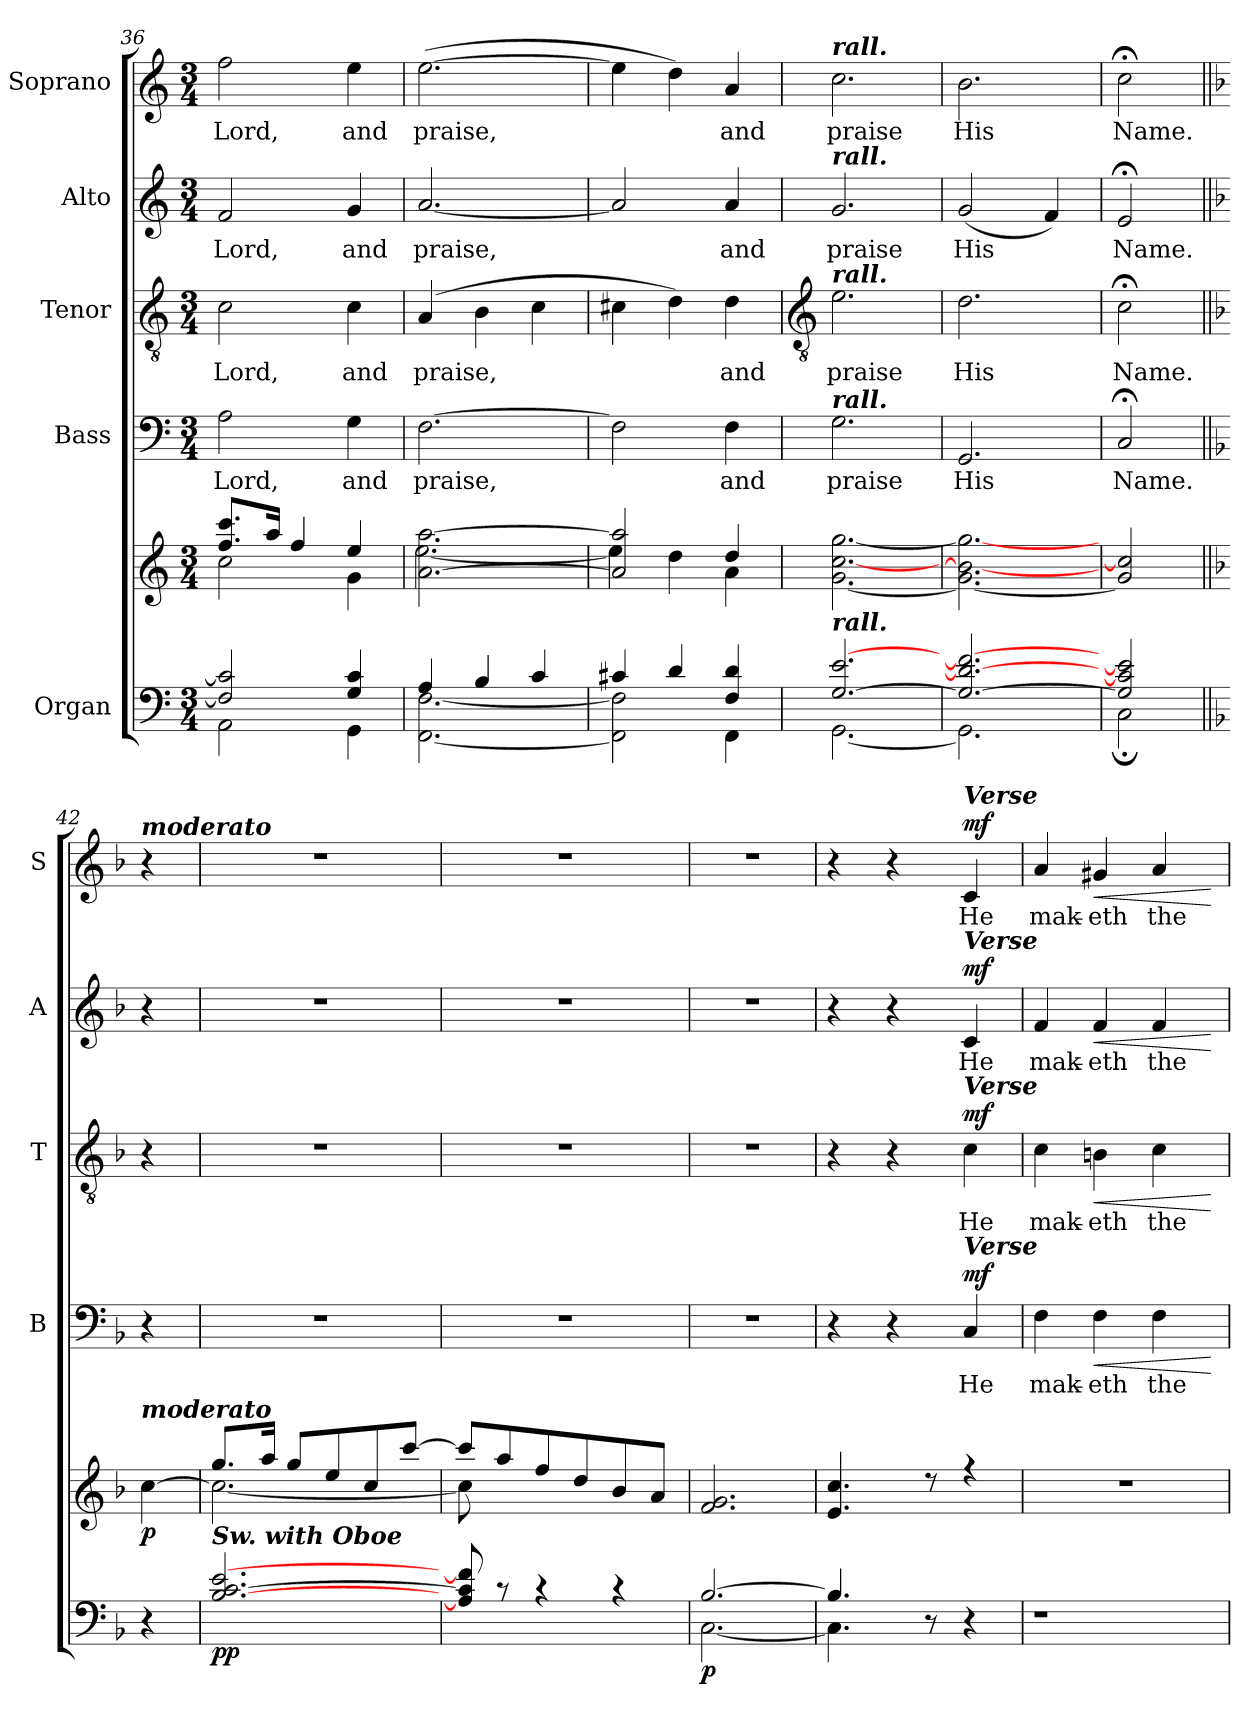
**kern	**kern	**dynam	**kern	**text	**dynam	**kern	**text	**dynam	**kern	**text	**dynam	**kern	**text	**dynam
*part5	*part5	*part5	*part4	*part4	*part4	*part3	*part3	*part3	*part2	*part2	*part2	*part1	*part1	*part1
*staff6	*staff5	*staff5/6	*staff4	*staff4	*staff4	*staff3	*staff3	*staff3	*staff2	*staff2	*staff2	*staff1	*staff1	*staff1
*I"Organ	*	*	*I"Bass	*	*	*I"Tenor	*	*	*I"Alto	*	*	*I"Soprano	*	*
*	*	*	*I'B	*	*	*I'T	*	*	*I'A	*	*	*I'S	*	*
*clefF4	*clefG2	*	*clefF4	*	*	*clefGv2	*	*	*clefG2	*	*	*clefG2	*	*
*k[]	*k[]	*	*k[]	*	*	*k[]	*	*	*k[]	*	*	*k[]	*	*
*C:	*C:	*	*C:	*	*	*C:	*	*	*C:	*	*	*C:	*	*
*M3/4	*M3/4	*	*M3/4	*	*	*M3/4	*	*	*M3/4	*	*	*M3/4	*	*
=36	=36	=36	=36	=36	=36	=36	=36	=36	=36	=36	=36	=36	=36	=36
*^	*^	*	*	*	*	*	*	*	*	*	*	*	*	*
!	!	!	!	!	!	!LO:LY:b	!	!	!LO:LY:b	!	!	!LO:LY:b	!	!	!LO:LY:b	!
2F/] 2c/]	2AA\	8.ff/ 8.ccc/L	2cc	.	2A	Lord,	.	2c	Lord,	.	2f	Lord,	.	2ff	Lord,	.
.	.	16aa/J	.	.	.	.	.	.	.	.	.	.	.	.	.	.
.	.	4ff/	.	.	.	.	.	.	.	.	.	.	.	.	.	.
!	!	!	!	!	!	!LO:LY:b	!	!	!LO:LY:b	!	!	!LO:LY:b	!	!	!LO:LY:b	!
4G/ 4c/	4GG\	4ee/	4g	.	4G	and	.	4c	and	.	4g	and	.	4ee	and	.
=37	=37	=37	=37	=37	=37	=37	=37	=37	=37	=37	=37	=37	=37	=37	=37	=37
!	!	!	!	!	!	!LO:LY:b	!	!	!LO:LY:b	!	!	!LO:LY:b	!	!	!LO:LY:b	!
4A/	[2.FF\ [2.F\	[2.a\ [2.aa\	[2.ee	.	[2.F	praise,	.	(>4A	praise,	.	[2.a	praise,	.	(>[2.ee	praise,	.
4B/	.	.	.	.	.	.	.	4B	.	.	.	.	.	.	.	.
4c/	.	.	.	.	.	.	.	4c	.	.	.	.	.	.	.	.
=38	=38	=38	=38	=38	=38	=38	=38	=38	=38	=38	=38	=38	=38	=38	=38	=38
4c#X/	2FF\] 2F\]	2a/] 2aa/]	4ee]	.	2F]	.	.	4c#X	.	.	2a]	.	.	4ee]	.	.
4d/	.	.	4dd	.	.	.	.	4d)	.	.	.	.	.	4dd)	.	.
!	!	!	!	!	!	!LO:LY:b	!	!	!LO:LY:b	!	!	!LO:LY:b	!	!	!LO:LY:b	!
4F/ 4d/	4FF\	4dd/	4a\	.	4F	and	.	4d	and	.	4a	and	.	4a	and	.
!!LO:LB:g=z
=39	=39	=39	=39	=39	=39	=39	=39	=39	=39	=39	=39	=39	=39	=39	=39	=39
*	*	*	*	*	*	*	*	*clefGv2	*	*	*	*	*	*	*	*
!	!	!	!	!	!	!	!	!	!	!	!	!	!	!LO:TX:a:Bi:t=rall.	!	!
!	!	!	!	!	!	!	!	!	!	!	!LO:TX:a:Bi:t=rall.	!	!	!	!	!
!	!	!	!	!	!	!	!	!LO:TX:a:Bi:t=rall.	!	!	!	!	!	!	!	!
!	!	!	!	!	!LO:TX:a:Bi:t=rall.	!	!	!	!	!	!	!	!	!	!	!
!LO:TX:a:Bi:t=rall.	!	!	!	!	!	!	!	!	!	!	!	!	!	!	!	!
!	!	!	!	!	!	!LO:LY:b	!	!	!LO:LY:b	!	!	!LO:LY:b	!	!	!LO:LY:b	!
[2.G/ [2.e/	[2.GG\	2.ryy	[2.g\ [2.cc\ [2.gg\	.	2.G	praise	.	2.e	praise	.	2.g	praise	.	2.cc	praise	.
=40	=40	=40	=40	=40	=40	=40	=40	=40	=40	=40	=40	=40	=40	=40	=40	=40
!	!	!	!	!	!	!LO:LY:b	!	!	!LO:LY:b	!	!	!LO:LY:b	!	!	!LO:LY:b	!
2.G/_ 2.d/_ 2.f/_	2.GG\]	2.ryy	2.g\_ 2.b\_ 2.gg\_	.	2.GG	His	.	2.d	His	.	(<2g	His	.	2.b	His	.
.	.	.	.	.	.	.	.	.	.	.	4f)	.	.	.	.	.
=41	=41	=41	=41	=41	=41	=41	=41	=41	=41	=41	=41	=41	=41	=41	=41	=41
!	!	!	!	!	!	!LO:LY:b	!	!	!LO:LY:b	!	!	!LO:LY:b	!	!	!LO:LY:b	!
2G/] 2c/] 2e/]	2C;\	2ryy	2g/] 2cc/]	.	2C;<	Name.	.	2c;<	Name.	.	2e;<	Name.	.	2cc;<	Name.	.
=42||	=42||	=42||	=42||	=42||	=42||	=42||	=42||	=42||	=42||	=42||	=42||	=42||	=42||	=42||	=42||	=42||
*k[b-]	*	*k[b-]	*	*	*k[b-]	*	*	*k[b-]	*	*	*k[b-]	*	*	*k[b-]	*	*
*F:	*	*F:	*	*	*F:	*	*	*F:	*	*	*F:	*	*	*F:	*	*
*	*	*MM84	*	*	*	*	*	*	*	*	*	*	*	*	*	*
!	!	!	!	!	!	!	!	!	!	!	!	!	!	!LO:TX:a:Bi:t=moderato	!	!
!	!	!LO:TX:a:Bi:t=moderato	!	!	!	!	!	!	!	!	!	!	!	!	!	!
!	!	!	!	!LO:DY:b	!	!	!	!	!	!	!	!	!	!	!	!
4r	4ryy	4ryy	[4cc\	p	4r	.	.	4r	.	.	4r	.	.	4r	.	.
=43	=43	=43	=43	=43	=43	=43	=43	=43	=43	=43	=43	=43	=43	=43	=43	=43
!LO:TX:a:Bi:t=Sw. with Oboe	!	!	!	!	!	!	!	!	!	!	!	!	!	!	!	!
!	!	!	!	!LO:DY:b=2	!LO:N:vis=1	!	!	!LO:N:vis=1	!	!	!LO:N:vis=1	!	!	!LO:N:vis=1	!	!
!	!	!	!	!LO:DY:n=1:b	!	!	!	!	!	!	!	!	!	!	!	!
[2.B-/ [2.c/ [2.e/	2.ryy	8.gg/L	2.cc\_	p p	2.r	.	.	2.r	.	.	2.r	.	.	2.r	.	.
.	.	16aa/J	.	.	.	.	.	.	.	.	.	.	.	.	.	.
.	.	8gg/L	.	.	.	.	.	.	.	.	.	.	.	.	.	.
.	.	8ee/	.	.	.	.	.	.	.	.	.	.	.	.	.	.
.	.	8cc/	.	.	.	.	.	.	.	.	.	.	.	.	.	.
.	.	[8ccc/J	.	.	.	.	.	.	.	.	.	.	.	.	.	.
=44	=44	=44	=44	=44	=44	=44	=44	=44	=44	=44	=44	=44	=44	=44	=44	=44
!	!	!	!	!	!LO:N:vis=1	!	!	!LO:N:vis=1	!	!	!LO:N:vis=1	!	!	!LO:N:vis=1	!	!
8A/] 8c/] 8f/]	2.ryy	8ccc/L]	8cc\]	.	2.r	.	.	2.r	.	.	2.r	.	.	2.r	.	.
8r	.	8aa/	2ryy	.	.	.	.	.	.	.	.	.	.	.	.	.
4r	.	8ff/	.	.	.	.	.	.	.	.	.	.	.	.	.	.
.	.	8dd/	.	.	.	.	.	.	.	.	.	.	.	.	.	.
4r	.	8b-/	.	.	.	.	.	.	.	.	.	.	.	.	.	.
.	.	8a/J	8ryy	.	.	.	.	.	.	.	.	.	.	.	.	.
=45	=45	=45	=45	=45	=45	=45	=45	=45	=45	=45	=45	=45	=45	=45	=45	=45
!	!	!	!	!LO:DY:b=2	!LO:N:vis=1	!	!	!LO:N:vis=1	!	!	!LO:N:vis=1	!	!	!LO:N:vis=1	!	!
[2.B-/	[2.C\	2.f/ 2.g/	2.ryy	p	2.r	.	.	2.r	.	.	2.r	.	.	2.r	.	.
=46	=46	=46	=46	=46	=46	=46	=46	=46	=46	=46	=46	=46	=46	=46	=46	=46
4.B-/]	4.C\]	4.e/ 4.cc/	2.ryy	.	4r	.	.	4r	.	.	4r	.	.	4r	.	.
.	.	.	.	.	4r	.	.	4r	.	.	4r	.	.	4r	.	.
4.ryy	8r	8r	.	.	.	.	.	.	.	.	.	.	.	.	.	.
!	!	!	!	!	!	!	!	!	!	!	!	!	!	!LO:TX:a:Bi:t=Verse	!	!
!	!	!	!	!	!	!	!	!	!	!	!LO:TX:a:Bi:t=Verse	!	!	!	!	!
!	!	!	!	!	!	!	!	!LO:TX:a:Bi:t=Verse	!	!	!	!	!	!	!	!
!	!	!	!	!	!LO:TX:a:Bi:t=Verse	!	!	!	!	!	!	!	!	!	!	!
!	!	!	!	!	!	!LO:LY:b	!LO:DY:b	!	!LO:LY:b	!LO:DY:b	!	!LO:LY:b	!LO:DY:b	!	!LO:LY:b	!LO:DY:b
.	4r	4r	.	.	4C	He	mf	4c	He	mf	4c	He	mf	4c	He	mf
=47	=47	=47	=47	=47	=47	=47	=47	=47	=47	=47	=47	=47	=47	=47	=47	=47
!	!LO:N:vis=1	!LO:N:vis=1	!	!	!	!LO:LY:b	!	!	!LO:LY:b	!	!	!LO:LY:b	!	!	!LO:LY:b	!
2ryy	2.r	2.r	2ryy	.	4F	mak-	.	4c	mak-	.	4f	mak-	.	4a	mak-	.
!	!	!	!	!	!	!LO:LY:b	!LO:HP:b	!	!LO:LY:b	!LO:HP:b	!	!LO:LY:b	!LO:HP:b	!	!LO:LY:b	!LO:HP:b
.	.	.	.	.	4F	-eth	<	4Bn	-eth	<	4f	-eth	<	4g#X	-eth	<
!	!	!	!	!	!	!LO:LY:b	!	!	!LO:LY:b	!	!	!LO:LY:b	!	!	!LO:LY:b	!
8ryy	.	.	8ryy	.	4F	the	.	4c	the	.	4f	the	.	4a	the	.
8ryy	.	.	8ryy	.	.	.	.	.	.	.	.	.	.	.	.	.
*v	*v	*	*	*	*	*	*	*	*	*	*	*	*	*	*	*
*	*v	*v	*	*	*	*	*	*	*	*	*	*	*	*	*
.	.	.	.	.	[	.	.	[	.	.	[	.	.	[
=	=	=	=	=	=	=	=	=	=	=	=	=	=	=
*-	*-	*-	*-	*-	*-	*-	*-	*-	*-	*-	*-	*-	*-	*-
